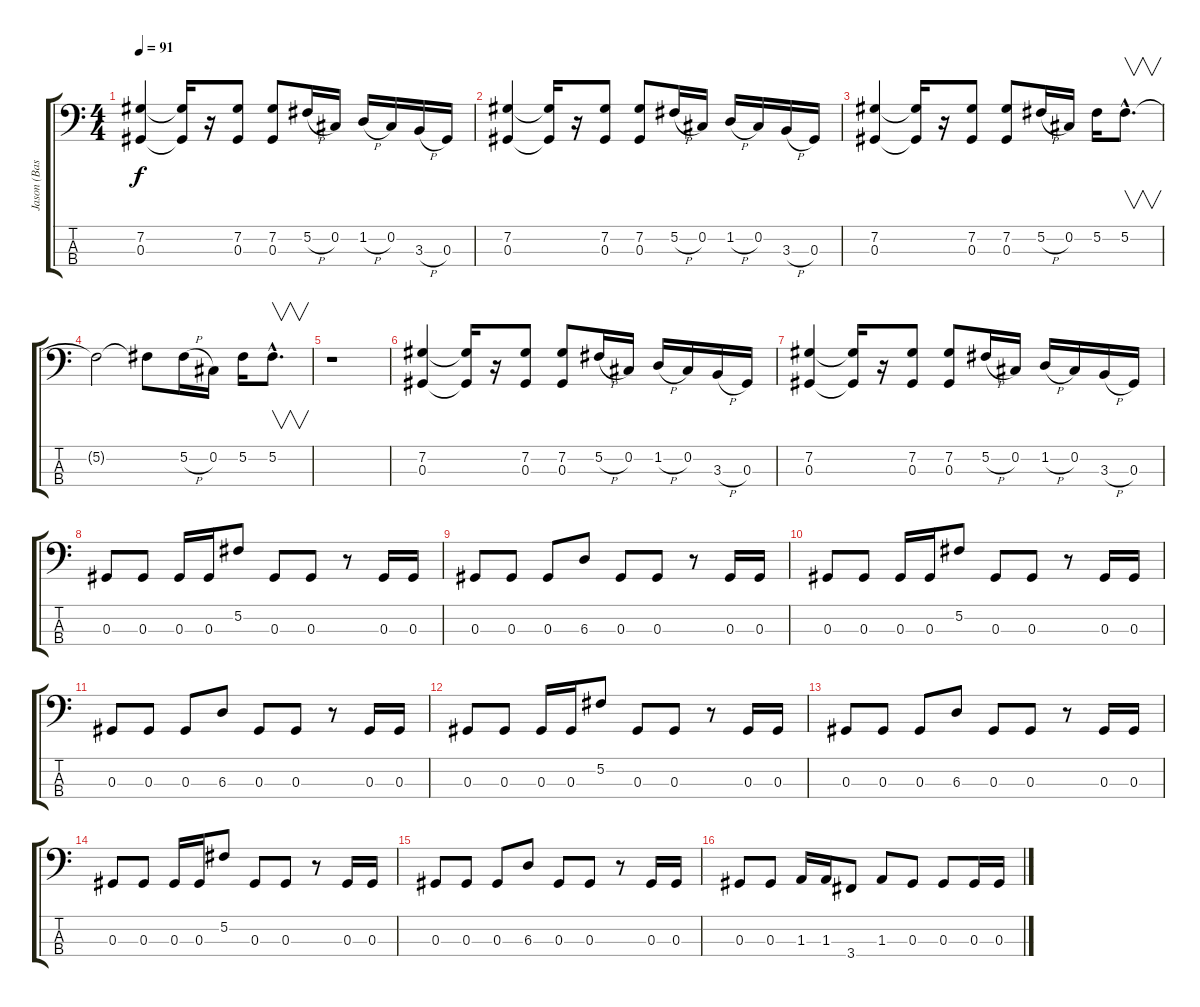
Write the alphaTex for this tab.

\track ("Jason (Bass)" "Jason (Bas") {instrument electricbassfinger}
\staff {score tabs}
\tuning (Gb2 Db2 Ab1 Eb1) {hide}
\ts (4 4)
\tempo 91
\clef f4
\ks c
(7.2 0.3).4{dy f} (7.2{t} 0.3{t}).16 r.16 (7.2 0.3).8 (7.2 0.3).8 5.2{h}.16 0.2.16 1.2{h}.16 0.2.16 3.3{h}.16 0.3.16 |
(7.2 0.3).4 (7.2{t} 0.3{t}).16 r.16 (7.2 0.3).8 (7.2 0.3).8 5.2{h}.16 0.2.16 1.2{h}.16 0.2.16 3.3{h}.16 0.3.16 |
(7.2 0.3).4 (7.2{t} 0.3{t}).16 r.16 (7.2 0.3).8 (7.2 0.3).8 5.2{h}.16 0.2.16 5.2.16 5.2{hac}.8{v d} |
5.2{t}.2 5.2{t}.8 5.2{h}.16 0.2.16 5.2.16 5.2{hac}.8{v d} |
r.1 |
(7.2 0.3).4 (7.2{t} 0.3{t}).16 r.16 (7.2 0.3).8 (7.2 0.3).8 5.2{h}.16 0.2.16 1.2{h}.16 0.2.16 3.3{h}.16 0.3.16 |
(7.2 0.3).4 (7.2{t} 0.3{t}).16 r.16 (7.2 0.3).8 (7.2 0.3).8 5.2{h}.16 0.2.16 1.2{h}.16 0.2.16 3.3{h}.16 0.3.16 |
0.3.8 0.3.8 0.3.16 0.3.16 5.2.8 0.3.8 0.3.8 r.8 0.3.16 0.3.16 |
0.3.8 0.3.8 0.3.8 6.3.8 0.3.8 0.3.8 r.8 0.3.16 0.3.16 |
0.3.8 0.3.8 0.3.16 0.3.16 5.2.8 0.3.8 0.3.8 r.8 0.3.16 0.3.16 |
0.3.8 0.3.8 0.3.8 6.3.8 0.3.8 0.3.8 r.8 0.3.16 0.3.16 |
0.3.8 0.3.8 0.3.16 0.3.16 5.2.8 0.3.8 0.3.8 r.8 0.3.16 0.3.16 |
0.3.8 0.3.8 0.3.8 6.3.8 0.3.8 0.3.8 r.8 0.3.16 0.3.16 |
0.3.8 0.3.8 0.3.16 0.3.16 5.2.8 0.3.8 0.3.8 r.8 0.3.16 0.3.16 |
0.3.8 0.3.8 0.3.8 6.3.8 0.3.8 0.3.8 r.8 0.3.16 0.3.16 |
0.3.8 0.3.8 1.3.16 1.3.16 3.4.8 1.3.8 0.3.8 0.3.8 0.3.16 0.3.16
